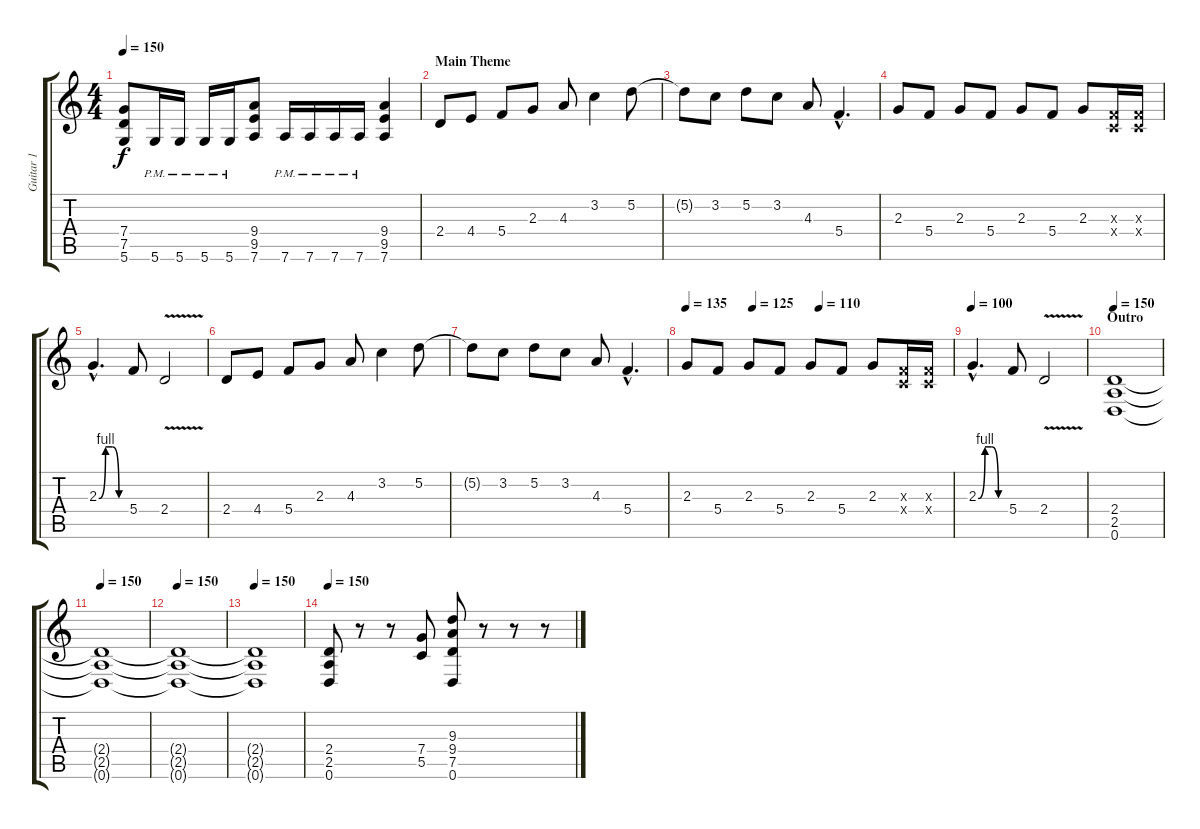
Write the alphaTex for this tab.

\track ("Guitar 1" "Guitar 1") {instrument distortionguitar}
\staff {score tabs}
\tuning (D4 A3 F3 C3 G2 D2) {hide}
\ts (4 4)
\tempo 150
\clef g2
\ks c
(7.4 7.5 5.6).8{dy f} 5.6{pm}.16 5.6{pm}.16 5.6{pm}.16 5.6{pm}.16 (9.4 9.5 7.6).8 7.6{pm}.16 7.6{pm}.16 7.6{pm}.16 7.6{pm}.16 (9.4 9.5 7.6).4 |
\section ("" "Main Theme")
2.4.8 4.4.8 5.4.8 2.3.8 4.3.8 3.2.4 5.2.8 |
5.2{t}.8 3.2.8 5.2.8 3.2.8 4.3.8 5.4{hac}.4{d} |
2.3.8 5.4.8 2.3.8 5.4.8 2.3.8 5.4.8 2.3.8 (0.3{x} 0.4{x}).16 (0.3{x} 0.4{x}).16 |
2.3{be (custom 0 0 15 4 30 4 45 0 60 0) hac}.4{d} 5.4.8 2.4{v}.2 |
2.4.8 4.4.8 5.4.8 2.3.8 4.3.8 3.2.4 5.2.8 |
5.2{t}.8 3.2.8 5.2.8 3.2.8 4.3.8 5.4{hac}.4{d} |
\tempo 135
\tempo (125 0.25)
\tempo (110 0.5)
2.3.8 5.4.8 2.3.8 5.4.8 2.3.8 5.4.8 2.3.8 (0.3{x} 0.4{x}).16 (0.3{x} 0.4{x}).16 |
\tempo 100
2.3{be (custom 0 0 15 4 30 4 45 0 60 0) hac}.4{d} 5.4.8 2.4{v}.2 |
\section ("" "Outro")
\tempo 150
(2.4 2.5 0.6).1 |
\tempo 150
(2.4{t} 2.5{t} 0.6{t}).1 |
\tempo 150
(2.4{t} 2.5{t} 0.6{t}).1 |
\tempo 150
(2.4{t} 2.5{t} 0.6{t}).1 |
\tempo 150
(2.4 2.5 0.6).8 r.8 r.8 (7.4 5.5).8 (9.3 9.4 7.5 0.6).8 r.8 r.8 r.8
